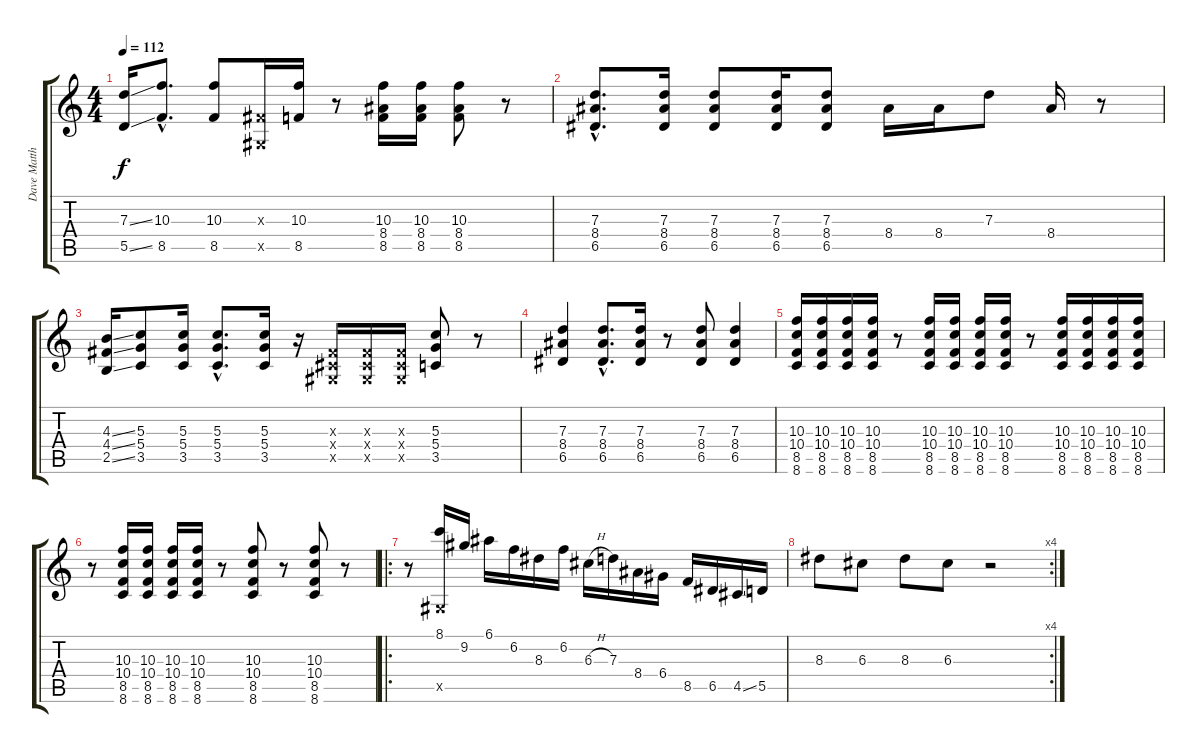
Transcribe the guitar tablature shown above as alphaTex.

\track ("Dave Matthews" "Dave Matth") {instrument acousticguitarnylon}
\staff {score tabs}
\tuning (E4 B3 G3 D3 A2 E2) {hide}
\ts (4 4)
\tempo 112
\clef g2
\ks c
(7.3{ss} 5.5{ss}).16{dy f} (10.3{hac} 8.5{hac}).8{d} (10.3 8.5).8 (-1.3{x} -1.5{x}).16 (10.3 8.5).16 r.8 (10.3 8.4 8.5).16 (10.3 8.4 8.5).16 (10.3 8.4 8.5).8 r.8 |
(7.3{hac} 8.4{hac} 6.5{hac}).8{d} (7.3 8.4 6.5).16 (7.3 8.4 6.5).8 (7.3 8.4 6.5).16 (7.3 8.4 6.5).8 8.4.16 8.4.16 7.3.8 8.4.16 r.8 |
(4.3{ss} 4.4{ss} 2.5{ss}).16 (5.3 5.4 3.5).8 (5.3 5.4 3.5).16 (5.3{hac} 5.4{hac} 3.5{hac}).8{d} (5.3 5.4 3.5).16 r.16 (-1.3{x} -1.4{x} -1.5{x}).16 (-1.3{x} -1.4{x} -1.5{x}).16 (-1.3{x} -1.4{x} -1.5{x}).16 (5.3 5.4 3.5).8 r.8 |
(7.3 8.4 6.5).4 (7.3{hac} 8.4{hac} 6.5{hac}).8{d} (7.3 8.4 6.5).16 r.8 (7.3 8.4 6.5).8 (7.3 8.4 6.5).4 |
(10.3 10.4 8.5 8.6).16 (10.3 10.4 8.5 8.6).16 (10.3 10.4 8.5 8.6).16 (10.3 10.4 8.5 8.6).16 r.8 (10.3 10.4 8.5 8.6).16 (10.3 10.4 8.5 8.6).16 (10.3 10.4 8.5 8.6).16 (10.3 10.4 8.5 8.6).16 r.8 (10.3 10.4 8.5 8.6).16 (10.3 10.4 8.5 8.6).16 (10.3 10.4 8.5 8.6).16 (10.3 10.4 8.5 8.6).16 |
r.8 (10.3 10.4 8.5 8.6).16 (10.3 10.4 8.5 8.6).16 (10.3 10.4 8.5 8.6).16 (10.3 10.4 8.5 8.6).16 r.8 (10.3 10.4 8.5 8.6).8 r.8 (10.3 10.4 8.5 8.6).8 r.8 |
\ro
r.8 (8.1 -1.5{x}).16 9.2.16 6.1.16 6.2.16 8.3.16 6.2.16 6.3{h}.16 7.3.16 8.4.16 6.4.16 8.5.16 6.5.16 4.5{ss}.16 5.5.16 |
\rc 4
8.3.8 6.3.8 8.3.8 6.3.8 r.2
